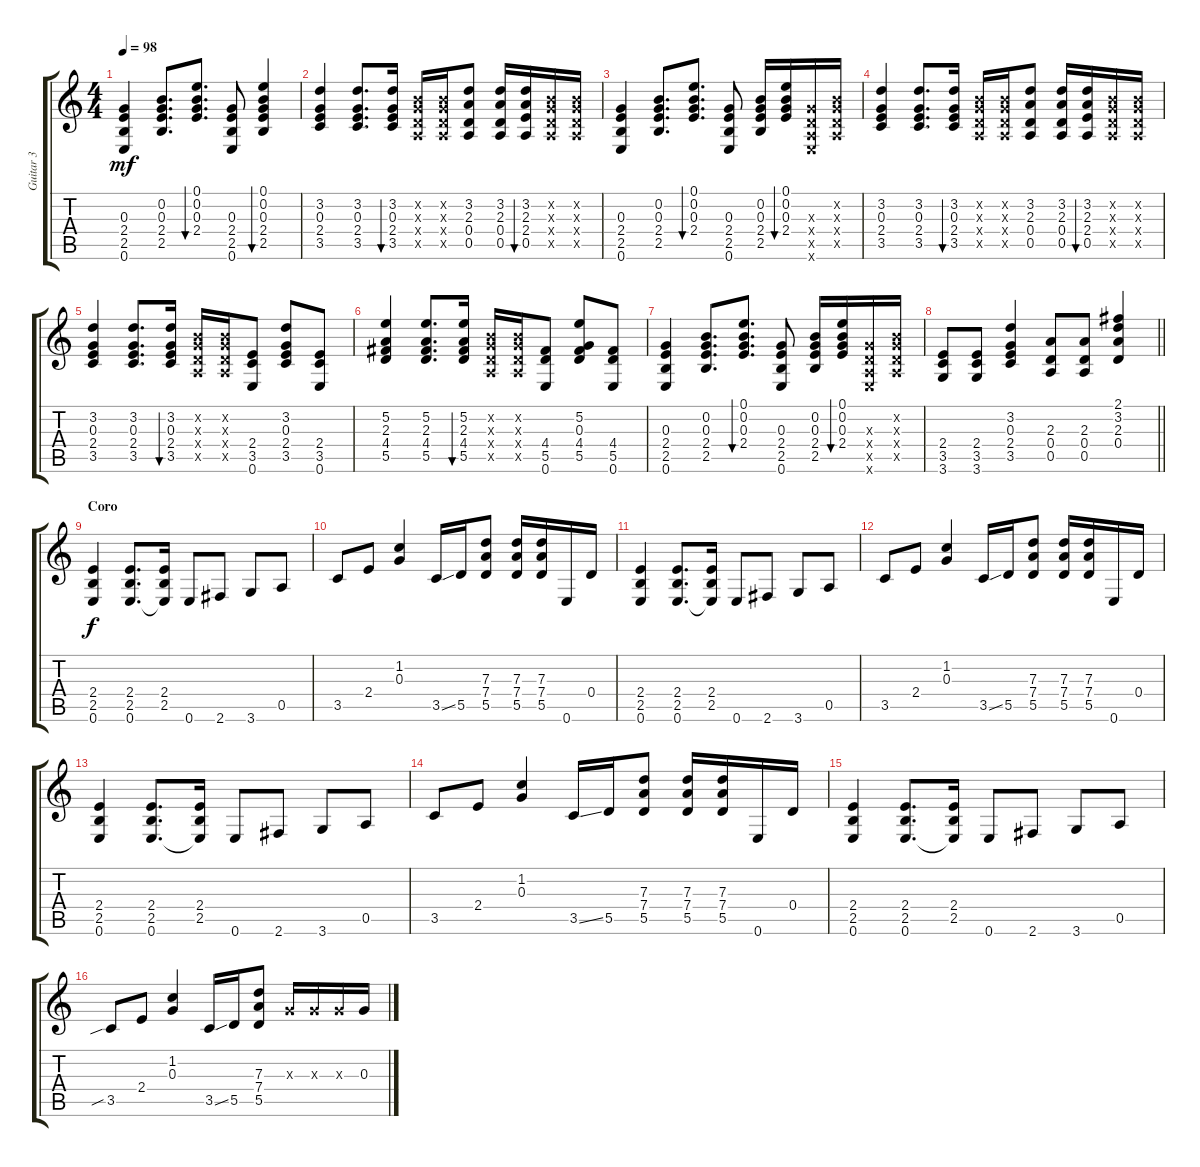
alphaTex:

\track ("Guitar 3" "Guitar 3") {instrument acousticguitarsteel}
\staff {score tabs}
\tuning (E4 B3 G3 D3 A2 E2) {hide}
\ts (4 4)
\tempo 98
\clef g2
\ks c
(0.3 2.4 2.5 0.6).4{dy mf instrument overdrivenguitar} (0.2 0.3 2.4 2.5).8{d} (0.1 0.2 0.3 2.4).8{d bu 60} (0.3 2.4 2.5 0.6).8 (0.1 0.2 0.3 2.4 2.5).4{bu 60} |
(3.2 0.3 2.4 3.5).4 (3.2 0.3 2.4 3.5).8{d} (3.2 0.3 2.4 3.5).16{bu 60} (0.2{x} 0.3{x} 0.4{x} 0.5{x}).16 (0.2{x} 0.3{x} 0.4{x} 0.5{x}).16 (3.2 2.3 0.4 0.5).8 (3.2 2.3 0.4 0.5).16 (3.2 2.3 2.4 0.5).16{bu 60} (0.2{x} 0.3{x} 0.4{x} 0.5{x}).16 (0.2{x} 0.3{x} 0.4{x} 0.5{x}).16 |
(0.3 2.4 2.5 0.6).4 (0.2 0.3 2.4 2.5).8{d} (0.1 0.2 0.3 2.4).8{d bu 60} (0.3 2.4 2.5 0.6).8 (0.2 0.3 2.4 2.5).16 (0.1 0.2 0.3 2.4).16{bu 60} (0.3{x} 0.4{x} 0.5{x} 0.6{x}).16 (0.2{x} 0.3{x} 0.4{x} 0.5{x}).16 |
(3.2 0.3 2.4 3.5).4 (3.2 0.3 2.4 3.5).8{d} (3.2 0.3 2.4 3.5).16{bu 60} (0.2{x} 0.3{x} 0.4{x} 0.5{x}).16 (0.2{x} 0.3{x} 0.4{x} 0.5{x}).16 (3.2 2.3 0.4 0.5).8 (3.2 2.3 0.4 0.5).16 (3.2 2.3 2.4 0.5).16{bu 60} (0.2{x} 0.3{x} 0.4{x} 0.5{x}).16 (0.2{x} 0.3{x} 0.4{x} 0.5{x}).16 |
(3.2 0.3 2.4 3.5).4 (3.2 0.3 2.4 3.5).8{d} (3.2 0.3 2.4 3.5).16{bu 60} (0.2{x} 0.3{x} 0.4{x} 0.5{x}).16 (0.2{x} 0.3{x} 0.4{x} 0.5{x}).16 (2.4 3.5 0.6).8 (3.2 0.3 2.4 3.5).8 (2.4 3.5 0.6).8 |
(5.2 2.3 4.4 5.5).4 (5.2 2.3 4.4 5.5).8{d} (5.2 2.3 4.4 5.5).16{bu 60} (0.2{x} 0.3{x} 0.4{x} 0.5{x}).16 (0.2{x} 0.3{x} 0.4{x} 0.5{x}).16 (4.4 5.5 0.6).8 (5.2 0.3 4.4 5.5).8 (4.4 5.5 0.6).8 |
(0.3 2.4 2.5 0.6).4 (0.2 0.3 2.4 2.5).8{d} (0.1 0.2 0.3 2.4).8{d bu 60} (0.3 2.4 2.5 0.6).8 (0.2 0.3 2.4 2.5).16 (0.1 0.2 0.3 2.4).16{bu 60} (0.3{x} 0.4{x} 0.5{x} 0.6{x}).16 (0.2{x} 0.3{x} 0.4{x} 0.5{x}).16 |
\barLineRight lightlight
(2.4 3.5 3.6).8 (2.4 3.5 3.6).8 (3.2 0.3 2.4 3.5).4 (2.3 0.4 0.5).8 (2.3 0.4 0.5).8 (2.1 3.2 2.3 0.4).4 |
\section ("" "Coro")
(2.4 2.5 0.6).4{dy f instrument overdrivenguitar} (2.4 2.5 0.6).8{d} (2.4 2.5 0.6{t}).16 0.6.8 2.6.8 3.6.8 0.5.8 |
3.5.8 2.4.8 (1.2 0.3).4 3.5{ss}.16 5.5.16 (7.3 7.4 5.5).8 (7.3 7.4 5.5).16 (7.3 7.4 5.5).16 0.6.16 0.4.16 |
(2.4 2.5 0.6).4 (2.4 2.5 0.6).8{d} (2.4 2.5 0.6{t}).16 0.6.8 2.6.8 3.6.8 0.5.8 |
3.5.8 2.4.8 (1.2 0.3).4 3.5{ss}.16 5.5.16 (7.3 7.4 5.5).8 (7.3 7.4 5.5).16 (7.3 7.4 5.5).16 0.6.16 0.4.16 |
(2.4 2.5 0.6).4 (2.4 2.5 0.6).8{d} (2.4 2.5 0.6{t}).16 0.6.8 2.6.8 3.6.8 0.5.8 |
3.5.8 2.4.8 (1.2 0.3).4 3.5{ss}.16 5.5.16 (7.3 7.4 5.5).8 (7.3 7.4 5.5).16 (7.3 7.4 5.5).16 0.6.16 0.4.16 |
(2.4 2.5 0.6).4 (2.4 2.5 0.6).8{d} (2.4 2.5 0.6{t}).16 0.6.8 2.6.8 3.6.8 0.5.8 |
3.5{sib}.8 2.4.8 (1.2 0.3).4 3.5{ss}.16 5.5.16 (7.3 7.4 5.5).8 0.3{x}.16 0.3{x}.16 0.3{x}.16 0.3.16
